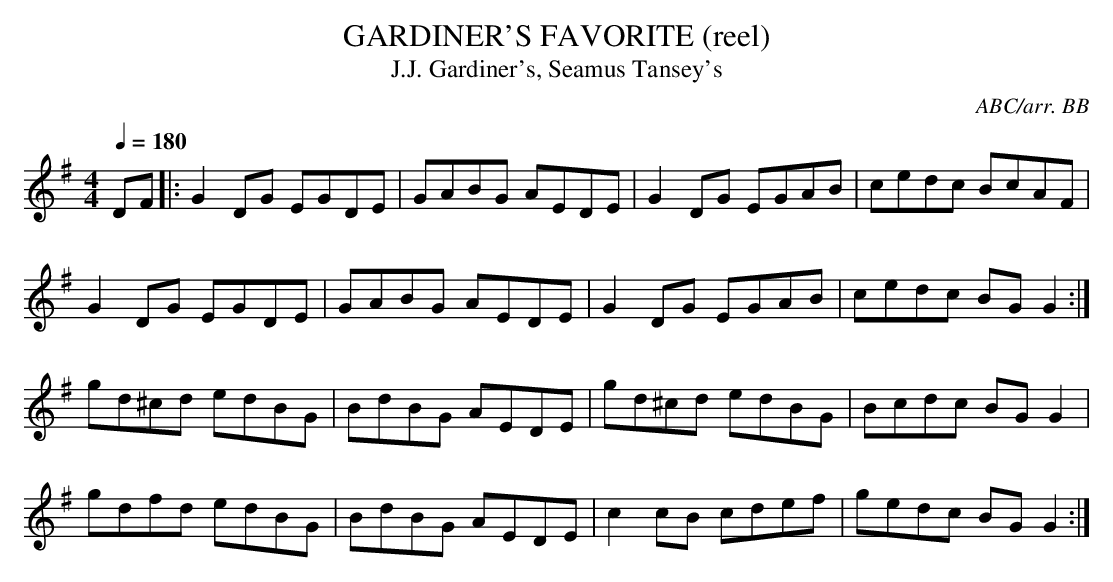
X:1
T:GARDINER'S FAVORITE (reel)
T:J.J. Gardiner's, Seamus Tansey's
C:ABC/arr. BB
Q:1/4=180
L:1/8
M:4/4
K:G
DF|: G2 DG EGDE|GABG AEDE|G2 DG EGAB|cedc BcAF|
G2 DG EGDE|GABG AEDE|G2 DG EGAB|cedc BG G2:|
gd^cd edBG|BdBG AEDE|gd^cd edBG|Bcdc BG G2|
gdfd edBG|BdBG AEDE|c2 cB cdef|gedc BG G2:|
